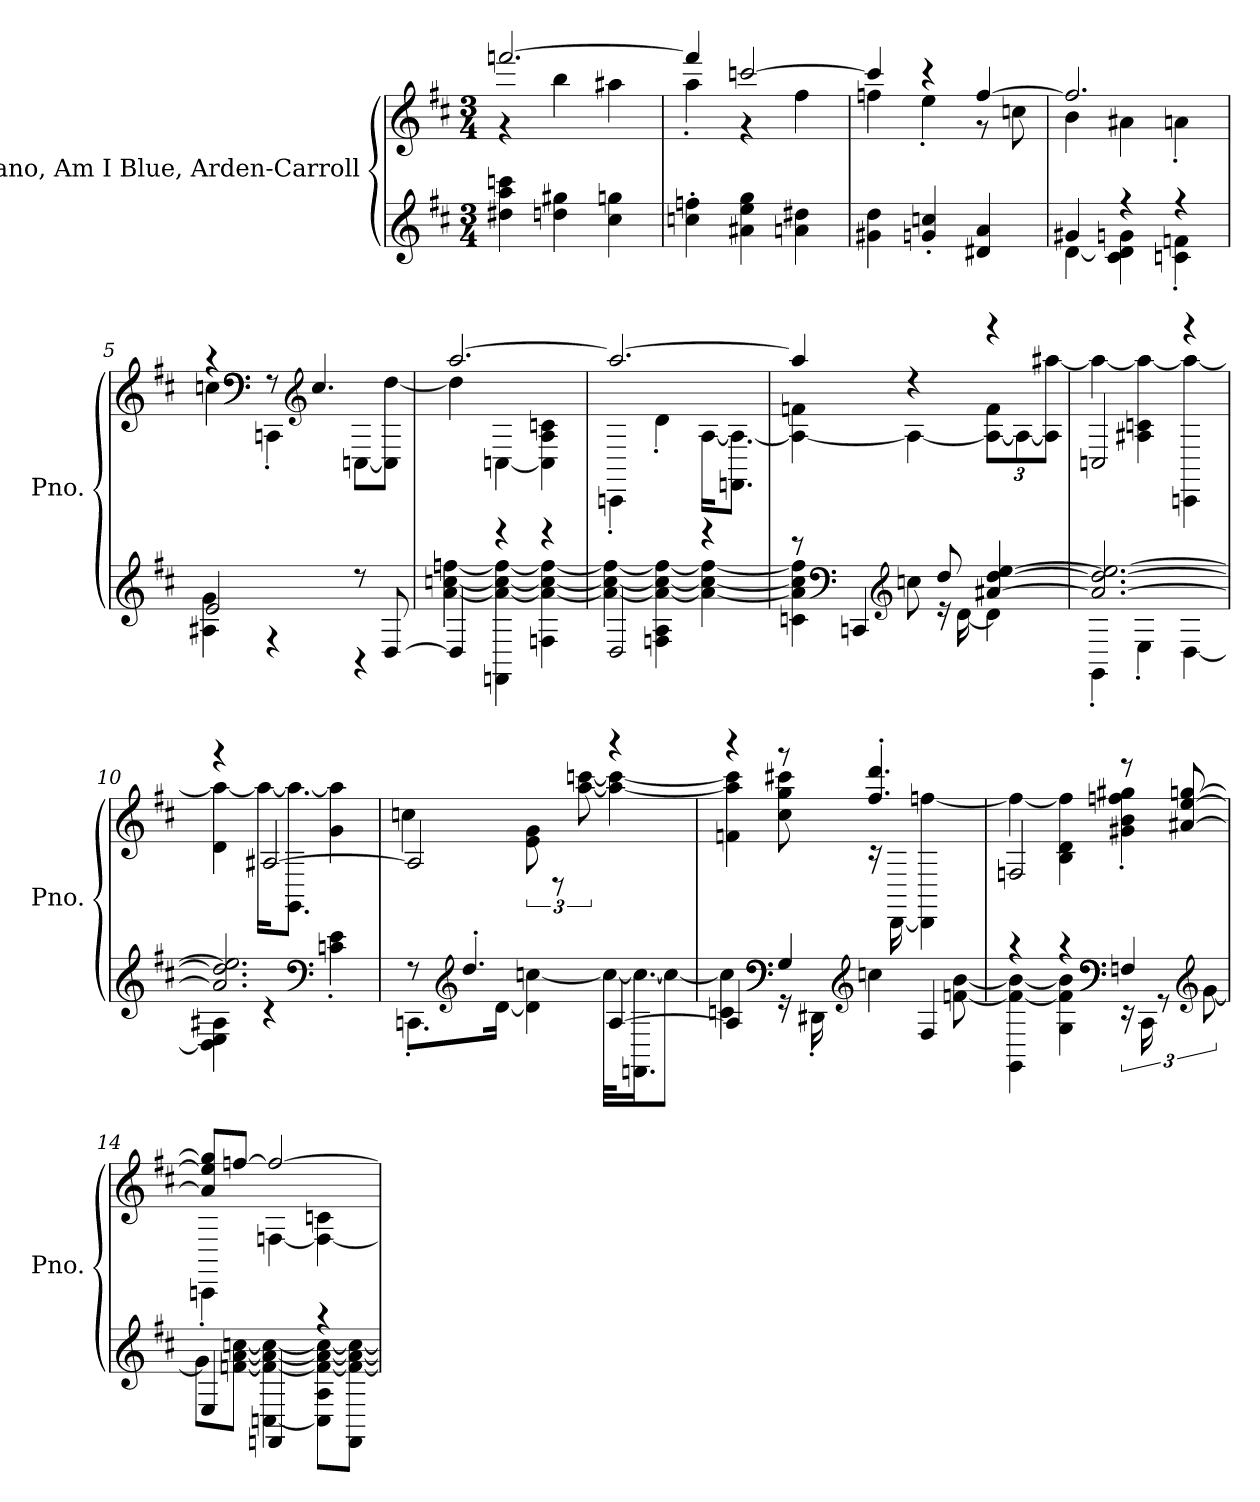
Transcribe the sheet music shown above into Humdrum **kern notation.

**kern	**kern
*part1	*part1
*staff2	*staff1
*I"Piano, Am I Blue, Arden-Carroll	*
*I'Pno.	*
*clefG2	*clefG2
*k[f#c#]	*k[f#c#]
*M3/4	*M3/4
*MM172	*MM172
=1	=1
*	*^
4dd#X\ 4aa\ 4cccn\	[2.fffn/	4r
4ddn\ 4gg#X\	.	4bb\
4cc#\ 4ggn\	.	4aa#X\
=2	=2	=2
4ccn\' 4ffn\'	4fff/]	4aa'\
4a#X\ 4ee\ 4gg\	[2cccn/	4r
4an\ 4dd#X\	.	4ff#\
=3	=3	=3
4g#X\ 4dd\	4ccc/]	4ffn\
4gn/' 4ccn/'	4r	4ee'\
4d#X/ 4a/	[4ff/	8r
.	.	8ccn\
=4	=4	=4
*^	*	*
4g#X/	[4d\	2.ff/]	4b\
4r	4c#\ 4d\] 4gn\	.	4a#X\
4r	4cn\' 4fn\'	.	4an'\
=5	=5	=5	=5
2e/	4A#X\ 4g\	4r	4ccn\
*	*	*clefF4	*
.	4r	8r	4CCn'\
*	*	*clefG2	*
.	.	4.cc/	.
8r	4r	.	[8Cn\L
[8D/	.	.	8C\] [8dd\J
!!LO:LB:g=z	!!
=6	=6	=6	=6
4D/]	[4a\ [4ccn\ [4ffn\	[2.aa/	4dd\]
4r	4FFn\ 4a\_ 4cc\_ 4ff\_	.	[4Cn\
4r	4Fn\ 4a\_ 4cc\_ 4ff\_	.	4C\] 4A\ 4cn\
=7	=7	=7	=7
2D/	4a\_ 4cc\_ 4ff\_	2.aa/_	4CCn'\
.	4Fn\ 4A\ 4a\_ 4cc\_ 4ff\_	.	4d'\
4r	4a\_ 4cc\_ 4ff\_	.	[16A\KL
.	.	.	8.FFn\ 8.A\_J
=8	=8	=8	=8
8r	4cn\ 4a\] 4cc\] 4ff\]	4aa/]	4A\_ 4fn\
*clefF4	*	*	*
4CCn/	.	.	.
*clefG2	*	*	*
.	8ccn\	4r	4A\_
8dd/	16r	.	.
.	[16d\	.	.
*	*	*	*Xbrackettup
[4a#X/ [4dd/ [4ee/	4d\]	4r	12A\_ 12f\L
.	.	.	12A\_
.	.	.	12A\] [12aa#X\J
=9	=9	=9	=9
2.a#/_ 2.dd/_ 2.ee/_	4GG'\	2Cn/	4aa#\_
.	4E'\	.	4A#X\ 4cn\ 4aa#\_
.	[4D\	4r	4CCn\ 4aa#\_
!!LO:LB:g=z	!!
=10	=10	=10	=10
2.a#/] 2.dd/] 2.ee/]	4D\] 4E\ 4A#X\	4r	4d\ 4aa#\_
.	4r	[2A#X/	16aa#\KL_
.	.	.	8.GG\ 8.aa#\_J
*clefF4	*	*	*
.	4cn\' 4e\'	.	4g\ 4aa#\]
=11	=11	=11	=11
8r	8.CCn'\L	2A#/]	4ccn\
*clefG2	*	*	*
4.dd'/	.	.	.
.	[16d\Jk	.	.
*	*	*	*brackettup
.	4d\] [4ccn\	.	12e\ 12g\
.	.	.	12r
.	.	.	[12aa\ [12cccn\
[4A/	32cc\KLL_	4r	4aa\_ 4ccc\_
.	16.FFn\ 16.cc\_J	.	.
.	8cc\J_	.	.
=12	=12	=12	=12
4A/]	4cn\ 4cc\]	4r	4fn\ 4aa\] 4ccc\]
*clefF4	*	*	*
4G/	16r	8r	8cc#\ 8gg\ 8ccc#X\
.	16DD#X'\	.	.
*clefG2	*	*	*
.	4ccn\	4.ff#/' 4.ddd/'	16r
.	.	.	[16DD\
4F#/	.	.	4DD\] [4ffn\
.	[8fn\ [8b\	.	.
!!LO:LB:g=z	!!
=13	=13	=13	=13
4r	4GG\ 4f\_ 4b\_	2Fn/	4ff\_
4r	4G\ 4f\] 4b\]	.	4B\ 4d\ 4ff\]
*clefF4	*	*	*
4Fn/	24r	8r	4g#X\' 4b\' 4ffn\' 4gg#X\'
.	24CC#\	.	.
.	12r	.	.
.	.	[8a#X/ [8ee/ [8ggn/	.
*clefG2	*	*	*
.	[12g\	.	.
=14	=14	=14	=14
4E/	8g\L]	8a#/] 8ee/] 8gg/]L	4CCn'\
.	[8fn\ [8a\ [8ccn\J	[8ffn/J	.
4FFn/	[4Cn\ 4f\_ 4a\_ 4cc\_	2ff/_	[4Fn\
4r	8C\] 8A\ 8f\_ 8a\_ 8cc\_L	.	4F\_ 4cn\
.	8FF\ 8f\_ 8a\_ 8cc\_J	.	.
*v	*v	*	*
*	*v	*v
=	=
*-	*-
